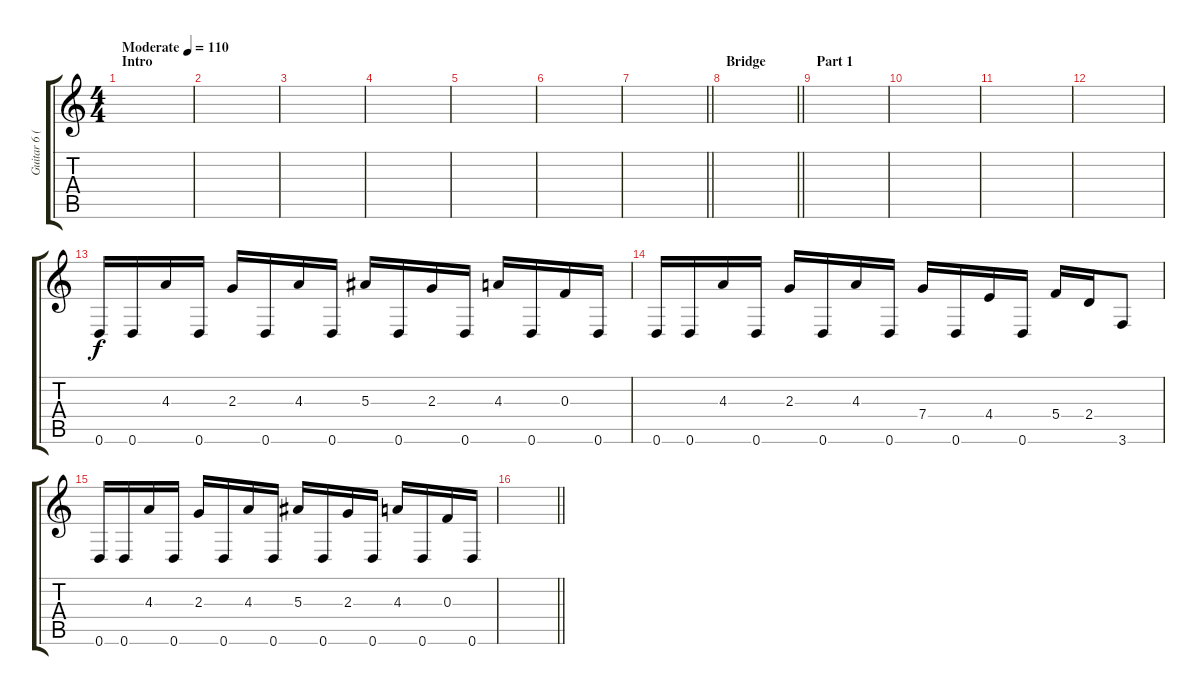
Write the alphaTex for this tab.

\track ("Guitar 6 (Rhythm 2)" "Guitar 6 (") {instrument distortionguitar}
\staff {score tabs}
\tuning (D4 A3 F3 C3 G2 D2) {hide}
\ts (4 4)
\section ("" "Intro")
\tempo (110 "Moderate")
\clef g2
\ks c
|
|
|
|
|
|
\barLineRight lightlight
|
\section ("" "Bridge")
\barLineRight lightlight
|
\section ("" "Part 1")
|
|
|
|
0.6.16 0.6.16 4.3.16 0.6.16 2.3.16 0.6.16 4.3.16 0.6.16 5.3.16 0.6.16 2.3.16 0.6.16 4.3.16 0.6.16 0.3.16 0.6.16 |
0.6.16 0.6.16 4.3.16 0.6.16 2.3.16 0.6.16 4.3.16 0.6.16 7.4.16 0.6.16 4.4.16 0.6.16 5.4.16 2.4.16 3.6.8 |
0.6.16 0.6.16 4.3.16 0.6.16 2.3.16 0.6.16 4.3.16 0.6.16 5.3.16 0.6.16 2.3.16 0.6.16 4.3.16 0.6.16 0.3.16 0.6.16 |
\barLineRight lightlight
